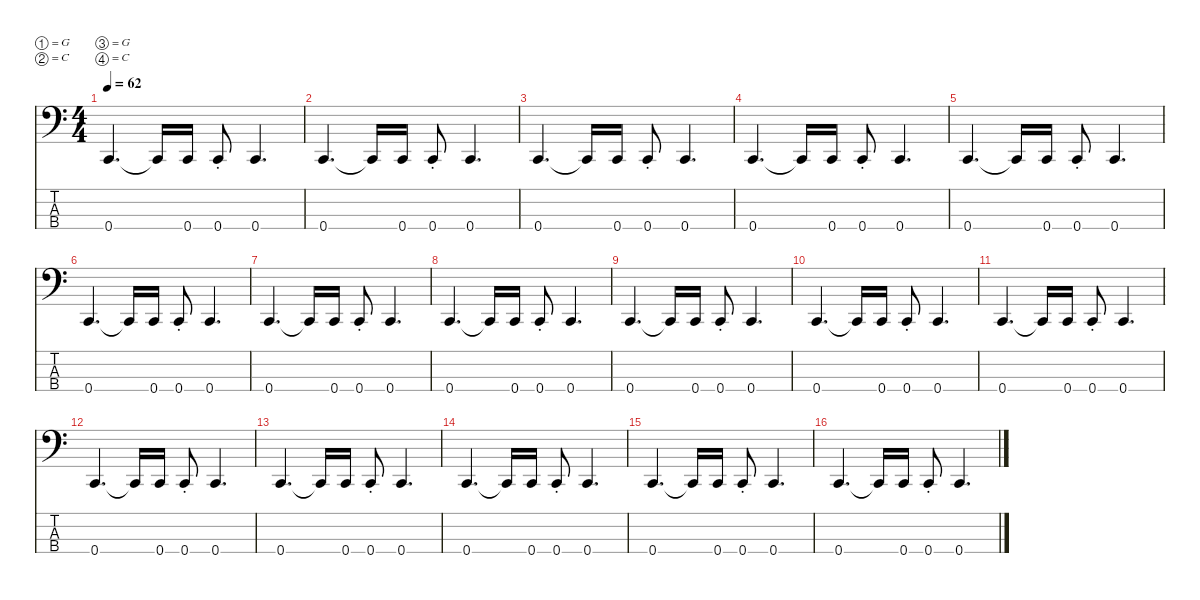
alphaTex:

\defaultSystemsLayout 4
\hideDynamics
\bracketExtendMode nobrackets
\singleTrackTrackNamePolicy hidden
\multiTrackTrackNamePolicy hidden
\firstSystemTrackNameMode fullname
\otherSystemsTrackNameOrientation horizontal
\track ("Bass" "el.bs.") {instrument electricbassfinger}
\staff {score tabs}
\tuning (G2 C2 G1 C1)
\ts (4 4)
\tempo 62
\clef f4
\ks c
0.4.4{d dy f beam Up} 0.4{t}.16{beam Up} 0.4.16{beam Up} 0.4{st}.8{beam Up} 0.4.4{d beam Up} |
0.4.4{d beam Up} 0.4{t}.16{beam Up} 0.4.16{beam Up} 0.4{st}.8{beam Up} 0.4.4{d beam Up} |
0.4.4{d beam Up} 0.4{t}.16{beam Up} 0.4.16{beam Up} 0.4{st}.8{beam Up} 0.4.4{d beam Up} |
0.4.4{d beam Up} 0.4{t}.16{beam Up} 0.4.16{beam Up} 0.4{st}.8{beam Up} 0.4.4{d beam Up} |
0.4.4{d beam Up} 0.4{t}.16{beam Up} 0.4.16{beam Up} 0.4{st}.8{beam Up} 0.4.4{d beam Up} |
0.4.4{d beam Up} 0.4{t}.16{beam Up} 0.4.16{beam Up} 0.4{st}.8{beam Up} 0.4.4{d beam Up} |
0.4.4{d beam Up} 0.4{t}.16{beam Up} 0.4.16{beam Up} 0.4{st}.8{beam Up} 0.4.4{d beam Up} |
0.4.4{d beam Up} 0.4{t}.16{beam Up} 0.4.16{beam Up} 0.4{st}.8{beam Up} 0.4.4{d beam Up} |
0.4.4{d beam Up} 0.4{t}.16{beam Up} 0.4.16{beam Up} 0.4{st}.8{beam Up} 0.4.4{d beam Up} |
0.4.4{d beam Up} 0.4{t}.16{beam Up} 0.4.16{beam Up} 0.4{st}.8{beam Up} 0.4.4{d beam Up} |
0.4.4{d beam Up} 0.4{t}.16{beam Up} 0.4.16{beam Up} 0.4{st}.8{beam Up} 0.4.4{d beam Up} |
0.4.4{d beam Up} 0.4{t}.16{beam Up} 0.4.16{beam Up} 0.4{st}.8{beam Up} 0.4.4{d beam Up} |
0.4.4{d beam Up} 0.4{t}.16{beam Up} 0.4.16{beam Up} 0.4{st}.8{beam Up} 0.4.4{d beam Up} |
0.4.4{d beam Up} 0.4{t}.16{beam Up} 0.4.16{beam Up} 0.4{st}.8{beam Up} 0.4.4{d beam Up} |
0.4.4{d beam Up} 0.4{t}.16{beam Up} 0.4.16{beam Up} 0.4{st}.8{beam Up} 0.4.4{d beam Up} |
0.4.4{d beam Up} 0.4{t}.16{beam Up} 0.4.16{beam Up} 0.4{st}.8{beam Up} 0.4.4{d beam Up}
